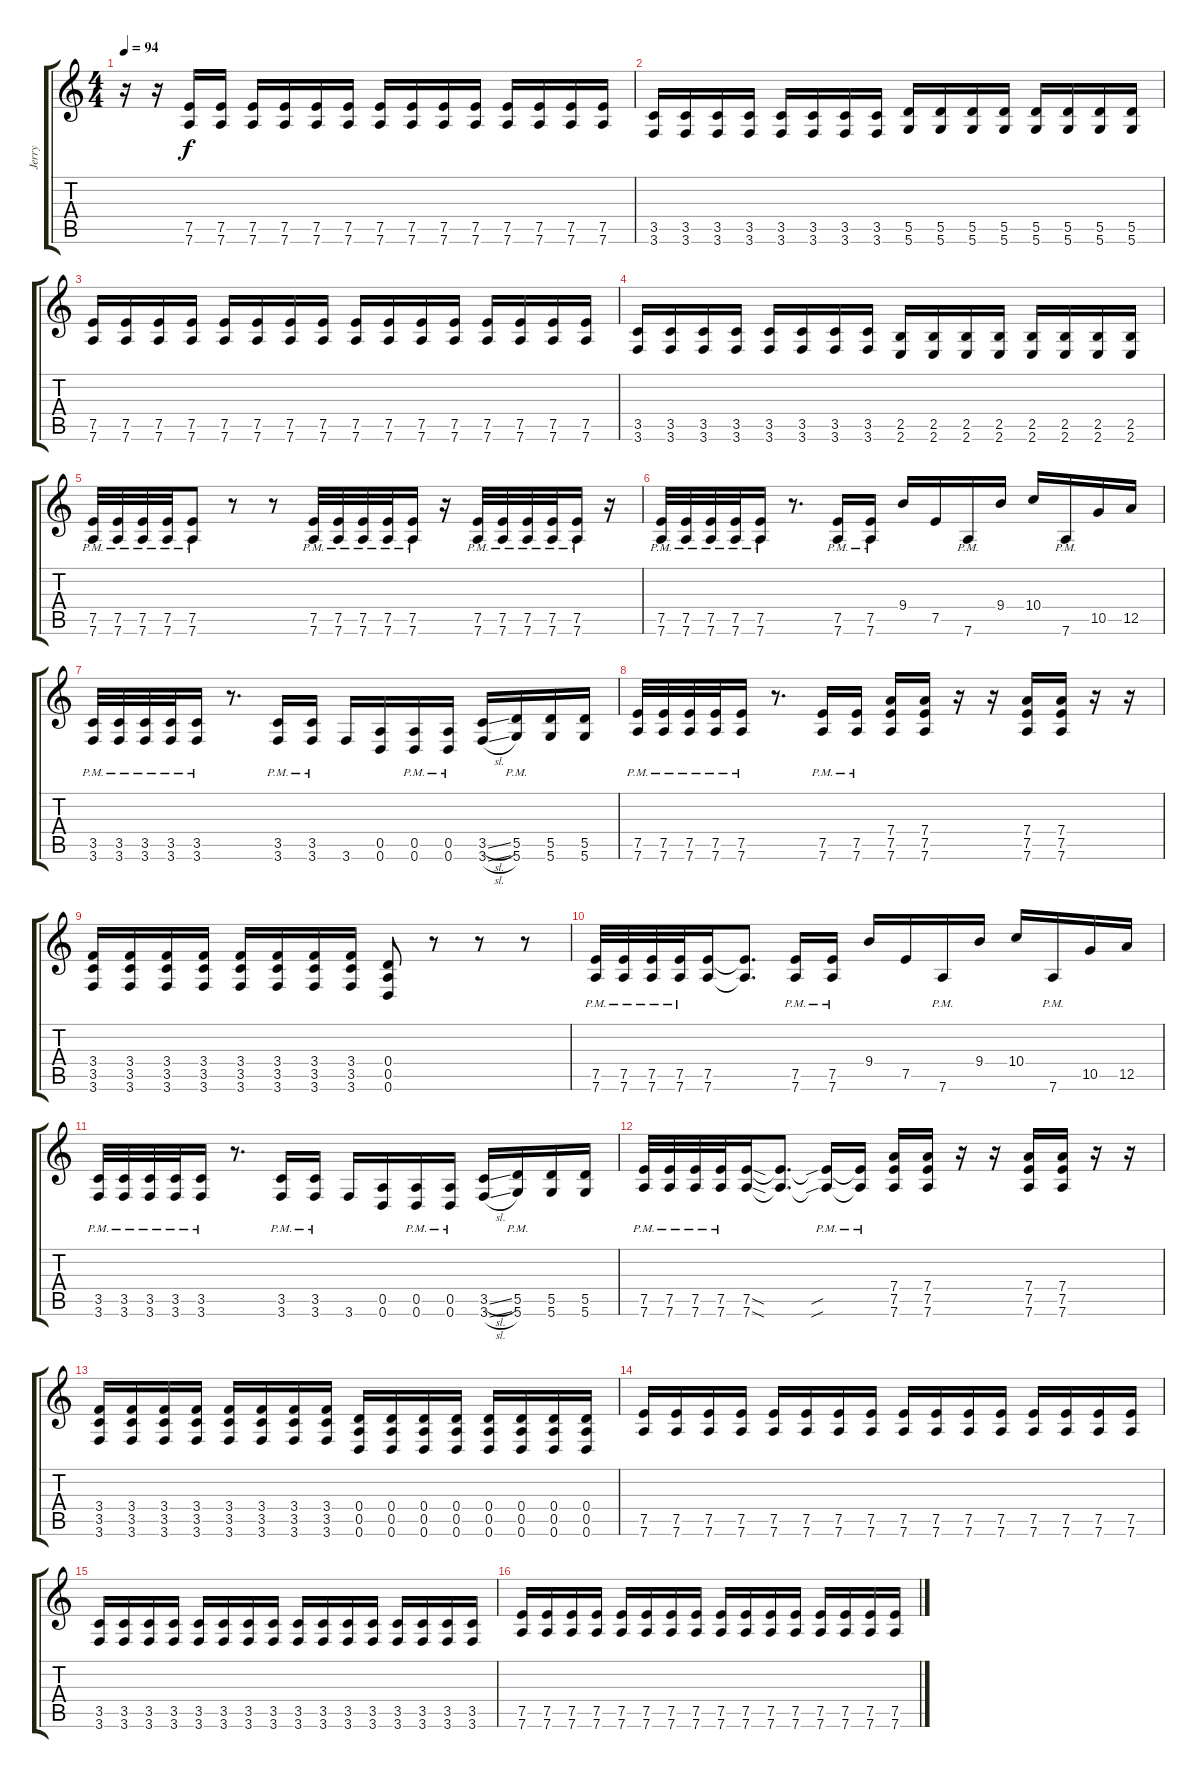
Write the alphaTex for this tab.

\track ("Jerry" "Jerry") {instrument distortionguitar}
\staff {score tabs}
\tuning (E4 B3 G3 D3 A2 D2) {hide}
\ts (4 4)
\tempo 94
\clef g2
\ks c
r.16{dy f} r.16 (7.5 7.6).16 (7.5 7.6).16 (7.5 7.6).16 (7.5 7.6).16 (7.5 7.6).16 (7.5 7.6).16 (7.5 7.6).16 (7.5 7.6).16 (7.5 7.6).16 (7.5 7.6).16 (7.5 7.6).16 (7.5 7.6).16 (7.5 7.6).16 (7.5 7.6).16 |
(3.5 3.6).16 (3.5 3.6).16 (3.5 3.6).16 (3.5 3.6).16 (3.5 3.6).16 (3.5 3.6).16 (3.5 3.6).16 (3.5 3.6).16 (5.5 5.6).16 (5.5 5.6).16 (5.5 5.6).16 (5.5 5.6).16 (5.5 5.6).16 (5.5 5.6).16 (5.5 5.6).16 (5.5 5.6).16 |
(7.5 7.6).16 (7.5 7.6).16 (7.5 7.6).16 (7.5 7.6).16 (7.5 7.6).16 (7.5 7.6).16 (7.5 7.6).16 (7.5 7.6).16 (7.5 7.6).16 (7.5 7.6).16 (7.5 7.6).16 (7.5 7.6).16 (7.5 7.6).16 (7.5 7.6).16 (7.5 7.6).16 (7.5 7.6).16 |
(3.5 3.6).16 (3.5 3.6).16 (3.5 3.6).16 (3.5 3.6).16 (3.5 3.6).16 (3.5 3.6).16 (3.5 3.6).16 (3.5 3.6).16 (2.5 2.6).16 (2.5 2.6).16 (2.5 2.6).16 (2.5 2.6).16 (2.5 2.6).16 (2.5 2.6).16 (2.5 2.6).16 (2.5 2.6).16 |
(7.5{pm} 7.6{pm}).32 (7.5{pm} 7.6{pm}).32 (7.5{pm} 7.6{pm}).32 (7.5{pm} 7.6{pm}).32 (7.5{pm} 7.6{pm}).8 r.8 r.8 (7.5{pm} 7.6{pm}).32 (7.5{pm} 7.6{pm}).32 (7.5{pm} 7.6{pm}).32 (7.5{pm} 7.6{pm}).32 (7.5{pm} 7.6{pm}).16 r.16 (7.5{pm} 7.6{pm}).32 (7.5{pm} 7.6{pm}).32 (7.5{pm} 7.6{pm}).32 (7.5{pm} 7.6{pm}).32 (7.5{pm} 7.6{pm}).16 r.16 |
(7.5{pm} 7.6{pm}).32 (7.5{pm} 7.6{pm}).32 (7.5{pm} 7.6{pm}).32 (7.5{pm} 7.6{pm}).32 (7.5{pm} 7.6{pm}).16 r.8{d} (7.5{pm} 7.6{pm}).16 (7.5{pm} 7.6{pm}).16 9.4.16 7.5.16 7.6{pm}.16 9.4.16 10.4.16 7.6{pm}.16 10.5.16 12.5.16 |
(3.5{pm} 3.6{pm}).32 (3.5{pm} 3.6{pm}).32 (3.5{pm} 3.6{pm}).32 (3.5{pm} 3.6{pm}).32 (3.5{pm} 3.6{pm}).16 r.8{d} (3.5{pm} 3.6{pm}).16 (3.5{pm} 3.6{pm}).16 3.6.16 (0.5 0.6).16 (0.5{pm} 0.6{pm}).16 (0.5{pm} 0.6{pm}).16 (3.5{sl} 3.6{sl}).16 (5.5 5.6{pm}).16 (5.5 5.6).16 (5.5 5.6).16 |
(7.5{pm} 7.6).32 (7.5{pm} 7.6{pm}).32 (7.5{pm} 7.6{pm}).32 (7.5{pm} 7.6{pm}).32 (7.5{pm} 7.6{pm}).16 r.8{d} (7.5{pm} 7.6{pm}).16 (7.5{pm} 7.6{pm}).16 (7.4 7.5 7.6).16 (7.4 7.5 7.6).16 r.16 r.16 (7.4 7.5 7.6).16 (7.4 7.5 7.6).16 r.16 r.16 |
(3.4 3.5 3.6).16 (3.4 3.5 3.6).16 (3.4 3.5 3.6).16 (3.4 3.5 3.6).16 (3.4 3.5 3.6).16 (3.4 3.5 3.6).16 (3.4 3.5 3.6).16 (3.4 3.5 3.6).16 (0.4 0.5 0.6).8 r.8 r.8 r.8 |
(7.5{pm} 7.6{pm}).32 (7.5{pm} 7.6{pm}).32 (7.5{pm} 7.6{pm}).32 (7.5{pm} 7.6{pm}).32 (7.5 7.6).16 (7.5{t} 7.6{t}).8{d} (7.5{pm} 7.6{pm}).16 (7.5{pm} 7.6{pm}).16 9.4.16 7.5.16 7.6{pm}.16 9.4.16 10.4.16 7.6{pm}.16 10.5.16 12.5.16 |
(3.5{pm} 3.6{pm}).32 (3.5{pm} 3.6{pm}).32 (3.5{pm} 3.6{pm}).32 (3.5{pm} 3.6{pm}).32 (3.5{pm} 3.6{pm}).16 r.8{d} (3.5{pm} 3.6{pm}).16 (3.5{pm} 3.6{pm}).16 3.6.16 (0.5 0.6).16 (0.5{pm} 0.6{pm}).16 (0.5{pm} 0.6{pm}).16 (3.5{sl} 3.6{sl}).16 (5.5 5.6{pm}).16 (5.5 5.6).16 (5.5 5.6).16 |
(7.5{pm} 7.6).32 (7.5{pm} 7.6{pm}).32 (7.5{pm} 7.6{pm}).32 (7.5{pm} 7.6{pm}).32 (7.5{sod} 7.6{sod}).16 (7.5{t} 7.6{t}).8{d} (7.5{sib pm t} 7.6{sib pm t}).16 (7.5{pm t} 7.6{pm t}).16 (7.4 7.5 7.6).16 (7.4 7.5 7.6).16 r.16 r.16 (7.4 7.5 7.6).16 (7.4 7.5 7.6).16 r.16 r.16 |
(3.4 3.5 3.6).16 (3.4 3.5 3.6).16 (3.4 3.5 3.6).16 (3.4 3.5 3.6).16 (3.4 3.5 3.6).16 (3.4 3.5 3.6).16 (3.4 3.5 3.6).16 (3.4 3.5 3.6).16 (0.4 0.5 0.6).16 (0.4 0.5 0.6).16 (0.4 0.5 0.6).16 (0.4 0.5 0.6).16 (0.4 0.5 0.6).16 (0.4 0.5 0.6).16 (0.4 0.5 0.6).16 (0.4 0.5 0.6).16 |
(7.5 7.6).16 (7.5 7.6).16 (7.5 7.6).16 (7.5 7.6).16 (7.5 7.6).16 (7.5 7.6).16 (7.5 7.6).16 (7.5 7.6).16 (7.5 7.6).16 (7.5 7.6).16 (7.5 7.6).16 (7.5 7.6).16 (7.5 7.6).16 (7.5 7.6).16 (7.5 7.6).16 (7.5 7.6).16 |
(3.5 3.6).16 (3.5 3.6).16 (3.5 3.6).16 (3.5 3.6).16 (3.5 3.6).16 (3.5 3.6).16 (3.5 3.6).16 (3.5 3.6).16 (3.5 3.6).16 (3.5 3.6).16 (3.5 3.6).16 (3.5 3.6).16 (3.5 3.6).16 (3.5 3.6).16 (3.5 3.6).16 (3.5 3.6).16 |
(7.5 7.6).16 (7.5 7.6).16 (7.5 7.6).16 (7.5 7.6).16 (7.5 7.6).16 (7.5 7.6).16 (7.5 7.6).16 (7.5 7.6).16 (7.5 7.6).16 (7.5 7.6).16 (7.5 7.6).16 (7.5 7.6).16 (7.5 7.6).16 (7.5 7.6).16 (7.5 7.6).16 (7.5 7.6).16
